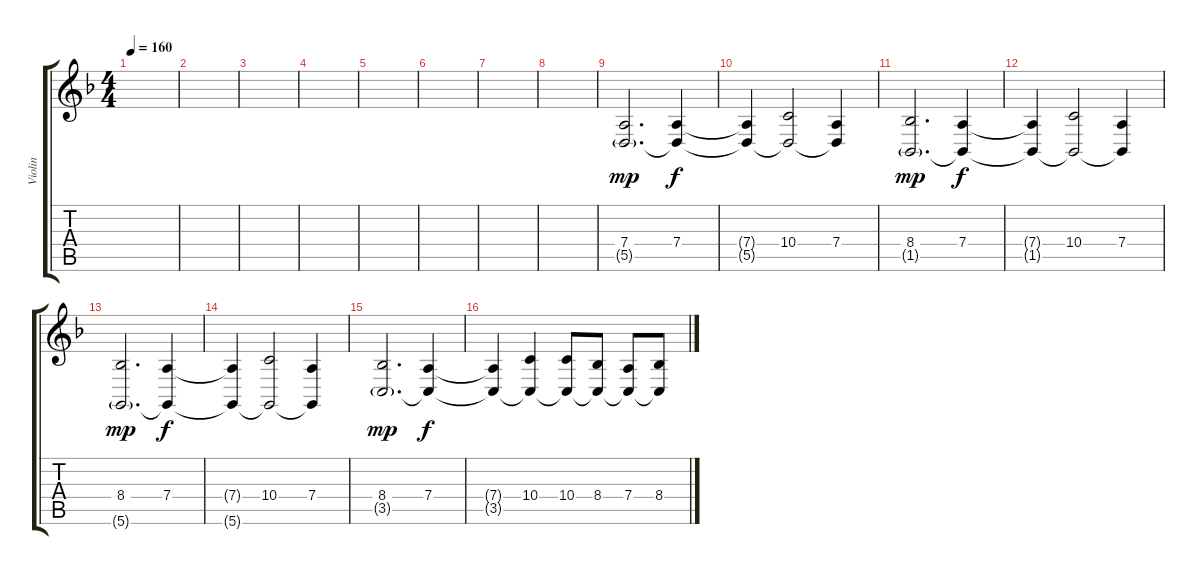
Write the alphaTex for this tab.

\track ("Violin" "Violin") {instrument violin}
\staff {score tabs}
\tuning (E4 B3 G3 D3 A2 D2) {hide}
\ts (4 4)
\tempo 160
\clef g2
\ks dminor
|
|
|
|
|
|
|
|
(7.4 5.5{g}).2{d dy mp} (7.4 5.5{t}).4{dy f} |
(7.4{t} 5.5{t}).4 (10.4 5.5{t}).2 (7.4 5.5{t}).4 |
(8.4 1.5{g}).2{d dy mp} (7.4 1.5{t}).4{dy f} |
(7.4{t} 1.5{t}).4 (10.4 1.5{t}).2 (7.4 1.5{t}).4 |
(8.4 5.6{g}).2{d dy mp} (7.4 5.6{t}).4{dy f} |
(7.4{t} 5.6{t}).4 (10.4 5.6{t}).2 (7.4 5.6{t}).4 |
(8.4 3.5{g}).2{d dy mp} (7.4 3.5{t}).4{dy f} |
(7.4{t} 3.5{t}).4 (10.4 3.5{t}).4 (10.4 3.5{t}).8 (8.4 3.5{t}).8 (7.4 3.5{t}).8 (8.4 3.5{t}).8
